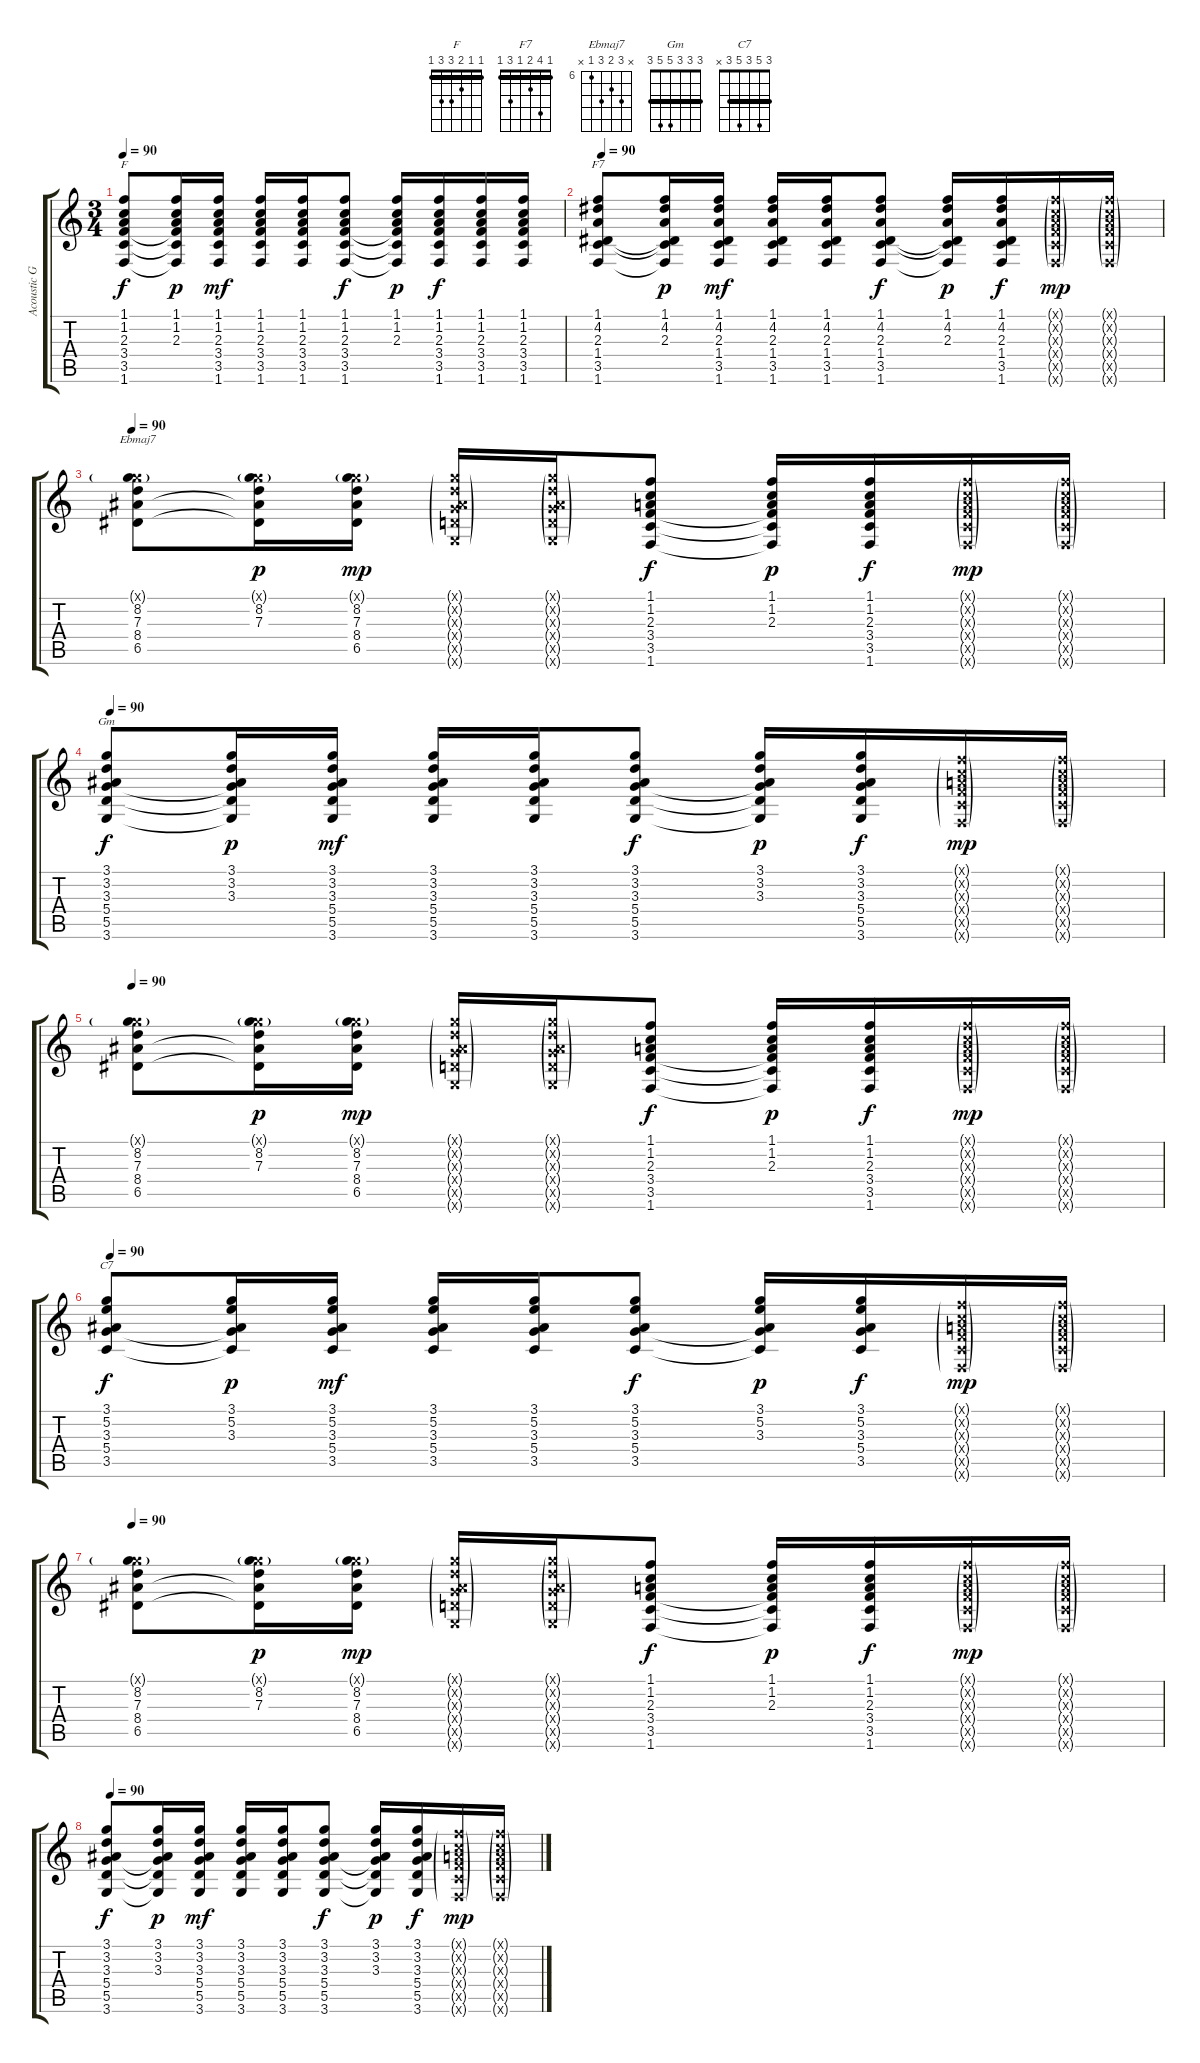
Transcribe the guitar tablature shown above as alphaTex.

\track ("Acoustic Guitar - John Frusciante" "Acoustic G") {instrument acousticguitarsteel}
\staff {score tabs}
\tuning (E4 B3 G3 D3 A2 E2) {hide}
\chord ("F" 1 1 2 3 3 1) {barre 1}
\chord ("F7" 1 4 2 1 3 1) {barre 1}
\chord ("Ebmaj7" x 8 7 8 6 x) {firstfret 6}
\chord ("Gm" 3 3 3 5 5 3) {barre 3}
\chord ("C7" 3 5 3 5 3 x) {barre 3}
\ts (3 4)
\tempo 90
\clef g2
\ks c
(1.1 1.2 2.3 3.4 3.5 1.6).8{ch "F" dy f} (1.1 1.2 2.3 3.4{t} 3.5{t} 1.6{t}).16{dy p} (1.1 1.2 2.3 3.4 3.5 1.6).16{dy mf} (1.1 1.2 2.3 3.4 3.5 1.6).16 (1.1 1.2 2.3 3.4 3.5 1.6).16 (1.1 1.2 2.3 3.4 3.5 1.6).8{dy f} (1.1 1.2 2.3 3.4{t} 3.5{t} 1.6{t}).16{dy p} (1.1 1.2 2.3 3.4 3.5 1.6).16{dy f} (1.1 1.2 2.3 3.4 3.5 1.6).16 (1.1 1.2 2.3 3.4 3.5 1.6).16 |
\tempo 90
(1.1 4.2 2.3 1.4 3.5 1.6).8{ch "F7"} (1.1 4.2 2.3 1.4{t} 3.5{t} 1.6{t}).16{dy p} (1.1 4.2 2.3 1.4 3.5 1.6).16{dy mf} (1.1 4.2 2.3 1.4 3.5 1.6).16 (1.1 4.2 2.3 1.4 3.5 1.6).16 (1.1 4.2 2.3 1.4 3.5 1.6).8{dy f} (1.1 4.2 2.3 1.4{t} 3.5{t} 1.6{t}).16{dy p} (1.1 4.2 2.3 1.4 3.5 1.6).16{dy f} (1.1{g x} 1.2{g x} 2.3{g x} 3.4{g x} 3.5{g x} 1.6{g x}).16{dy mp} (1.1{g x} 1.2{g x} 2.3{g x} 3.4{g x} 3.5{g x} 1.6{g x}).16 |
\tempo 90
(3.1{g x} 8.2 7.3 8.4 6.5).8{ch "Ebmaj7"} (3.1{g x} 8.2 7.3 8.4{t} 6.5{t}).16{dy p} (3.1{g x} 8.2 7.3 8.4 6.5).16{dy mp} (3.1{g x} 3.2{g x} 3.3{g x} 5.4{g x} 5.5{g x} 3.6{g x}).16 (3.1{g x} 3.2{g x} 3.3{g x} 5.4{g x} 5.5{g x} 3.6{g x}).16 (1.1 1.2 2.3 3.4 3.5 1.6).8{dy f} (1.1 1.2 2.3 3.4{t} 3.5{t} 1.6{t}).16{dy p} (1.1 1.2 2.3 3.4 3.5 1.6).16{dy f} (1.1{g x} 1.2{g x} 2.3{g x} 3.4{g x} 3.5{g x} 1.6{g x}).16{dy mp} (1.1{g x} 1.2{g x} 2.3{g x} 3.4{g x} 3.5{g x} 1.6{g x}).16 |
\tempo 90
(3.1 3.2 3.3 5.4 5.5 3.6).8{ch "Gm" dy f} (3.1 3.2 3.3 5.4{t} 5.5{t} 3.6{t}).16{dy p} (3.1 3.2 3.3 5.4 5.5 3.6).16{dy mf} (3.1 3.2 3.3 5.4 5.5 3.6).16 (3.1 3.2 3.3 5.4 5.5 3.6).16 (3.1 3.2 3.3 5.4 5.5 3.6).8{dy f} (3.1 3.2 3.3 5.4{t} 5.5{t} 3.6{t}).16{dy p} (3.1 3.2 3.3 5.4 5.5 3.6).16{dy f} (1.1{g x} 1.2{g x} 2.3{g x} 3.4{g x} 3.5{g x} 1.6{g x}).16{dy mp} (1.1{g x} 1.2{g x} 2.3{g x} 3.4{g x} 3.5{g x} 1.6{g x}).16 |
\tempo 90
(3.1{g x} 8.2 7.3 8.4 6.5).8 (3.1{g x} 8.2 7.3 8.4{t} 6.5{t}).16{dy p} (3.1{g x} 8.2 7.3 8.4 6.5).16{dy mp} (3.1{g x} 3.2{g x} 3.3{g x} 5.4{g x} 5.5{g x} 3.6{g x}).16 (3.1{g x} 3.2{g x} 3.3{g x} 5.4{g x} 5.5{g x} 3.6{g x}).16 (1.1 1.2 2.3 3.4 3.5 1.6).8{dy f} (1.1 1.2 2.3 3.4{t} 3.5{t} 1.6{t}).16{dy p} (1.1 1.2 2.3 3.4 3.5 1.6).16{dy f} (1.1{g x} 1.2{g x} 2.3{g x} 3.4{g x} 3.5{g x} 1.6{g x}).16{dy mp} (1.1{g x} 1.2{g x} 2.3{g x} 3.4{g x} 3.5{g x} 1.6{g x}).16 |
\tempo 90
(3.1 5.2 3.3 5.4 3.5).8{ch "C7" dy f} (3.1 5.2 3.3 5.4{t} 3.5{t}).16{dy p} (3.1 5.2 3.3 5.4 3.5).16{dy mf} (3.1 5.2 3.3 5.4 3.5).16 (3.1 5.2 3.3 5.4 3.5).16 (3.1 5.2 3.3 5.4 3.5).8{dy f} (3.1 5.2 3.3 5.4{t} 3.5{t}).16{dy p} (3.1 5.2 3.3 5.4 3.5).16{dy f} (1.1{g x} 1.2{g x} 2.3{g x} 3.4{g x} 3.5{g x} 1.6{g x}).16{dy mp} (1.1{g x} 1.2{g x} 2.3{g x} 3.4{g x} 3.5{g x} 1.6{g x}).16 |
\tempo 90
(3.1{g x} 8.2 7.3 8.4 6.5).8 (3.1{g x} 8.2 7.3 8.4{t} 6.5{t}).16{dy p} (3.1{g x} 8.2 7.3 8.4 6.5).16{dy mp} (3.1{g x} 3.2{g x} 3.3{g x} 5.4{g x} 5.5{g x} 3.6{g x}).16 (3.1{g x} 3.2{g x} 3.3{g x} 5.4{g x} 5.5{g x} 3.6{g x}).16 (1.1 1.2 2.3 3.4 3.5 1.6).8{dy f} (1.1 1.2 2.3 3.4{t} 3.5{t} 1.6{t}).16{dy p} (1.1 1.2 2.3 3.4 3.5 1.6).16{dy f} (1.1{g x} 1.2{g x} 2.3{g x} 3.4{g x} 3.5{g x} 1.6{g x}).16{dy mp} (1.1{g x} 1.2{g x} 2.3{g x} 3.4{g x} 3.5{g x} 1.6{g x}).16 |
\tempo 90
(3.1 3.2 3.3 5.4 5.5 3.6).8{dy f} (3.1 3.2 3.3 5.4{t} 5.5{t} 3.6{t}).16{dy p} (3.1 3.2 3.3 5.4 5.5 3.6).16{dy mf} (3.1 3.2 3.3 5.4 5.5 3.6).16 (3.1 3.2 3.3 5.4 5.5 3.6).16 (3.1 3.2 3.3 5.4 5.5 3.6).8{dy f} (3.1 3.2 3.3 5.4{t} 5.5{t} 3.6{t}).16{dy p} (3.1 3.2 3.3 5.4 5.5 3.6).16{dy f} (1.1{g x} 1.2{g x} 2.3{g x} 3.4{g x} 3.5{g x} 1.6{g x}).16{dy mp} (1.1{g x} 1.2{g x} 2.3{g x} 3.4{g x} 3.5{g x} 1.6{g x}).16
